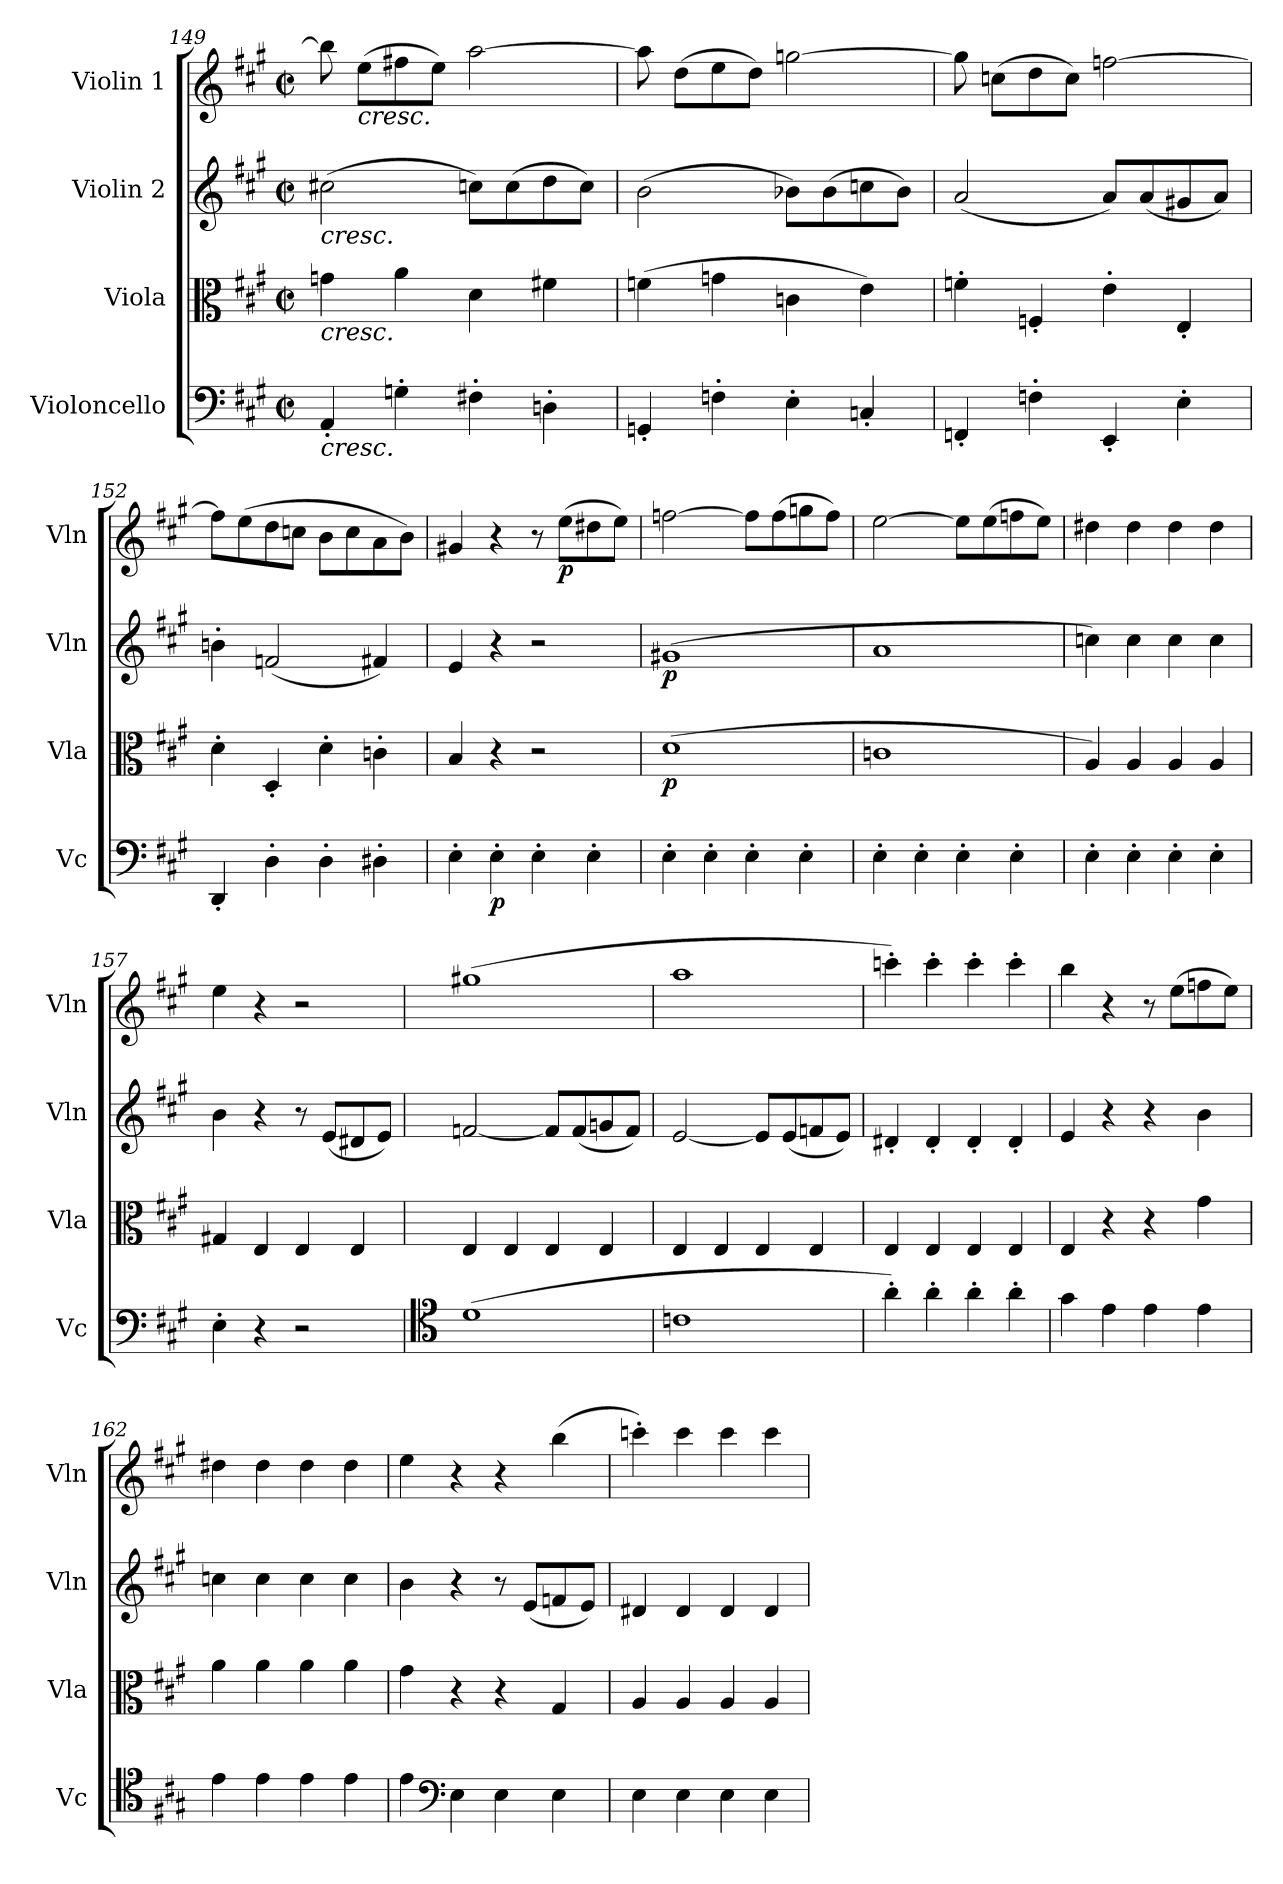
**kern	**dynam	**kern	**dynam	**kern	**dynam	**kern	**dynam
*part4	*part4	*part3	*part3	*part2	*part2	*part1	*part1
*staff4	*staff4	*staff3	*staff3	*staff2	*staff2	*staff1	*staff1
*I"Violoncello	*	*I"Viola	*	*I"Violin 2	*	*I"Violin 1	*
*I'Vc	*	*I'Vla	*	*I'Vln	*	*I'Vln	*
*clefF4	*	*clefC3	*	*clefG2	*	*clefG2	*
*k[f#c#g#]	*	*k[f#c#g#]	*	*k[f#c#g#]	*	*k[f#c#g#]	*
*M2/2	*	*M2/2	*	*M2/2	*	*M2/2	*
*met(c|)	*	*met(c|)	*	*met(c|)	*	*met(c|)	*
=149	=149	=149	=149	=149	=149	=149	=149
!	!	!	!	!LO:TX:b:i:t=cresc.	!	!	!
!	!	!LO:TX:b:i:t=cresc.	!	!	!	!	!
!LO:TX:b:i:t=cresc.	!	!	!	!	!	!	!
4AA'/	.	4gn\	.	(2cc#X\	.	8bb\]	.
!	!	!	!	!	!	!LO:TX:b:i:t=cresc.	!
.	.	.	.	.	.	(8ee\L	.
4Gn'\	.	4a\	.	.	.	8ff#X\	.
.	.	.	.	.	.	8ee\J)	.
4F#X'\	.	4d\	.	8ccn\L)	.	[2aa\	.
.	.	.	.	(8cc\	.	.	.
4Dn'\	.	4f#X\	.	8dd\	.	.	.
.	.	.	.	8cc\J)	.	.	.
!!LO:LB:g=z
=150	=150	=150	=150	=150	=150	=150	=150
4GGn'/	.	(4fn\	.	(2b\	.	8aa\]	.
.	.	.	.	.	.	(8dd\L	.
4Fn'\	.	4gn\	.	.	.	8ee\	.
.	.	.	.	.	.	8dd\J)	.
4E'\	.	4cn\	.	8b-X\L)	.	[2ggn\	.
.	.	.	.	(8b-\	.	.	.
4Cn'/	.	4e\)	.	8ccn\	.	.	.
.	.	.	.	8b-\J)	.	.	.
=151	=151	=151	=151	=151	=151	=151	=151
4FFn'/	.	4fn'\	.	(2a/	.	8gg\]	.
.	.	.	.	.	.	(8ccn\L	.
4Fn'\	.	4Fn'/	.	.	.	8dd\	.
.	.	.	.	.	.	8cc\J)	.
4EE'/	.	4e'\	.	8a/L)	.	[2ffn\	.
.	.	.	.	(8a/	.	.	.
4E'\	.	4E'/	.	8g#X/	.	.	.
.	.	.	.	8a/J)	.	.	.
=152	=152	=152	=152	=152	=152	=152	=152
4DD'/	.	4d'\	.	4bn'\	.	8ff\L]	.
.	.	.	.	.	.	(8ee\	.
4D'\	.	4D'/	.	(2fn/	.	8dd\	.
.	.	.	.	.	.	8ccn\J	.
4D'\	.	4d'\	.	.	.	8b\L	.
.	.	.	.	.	.	8cc\	.
4D#X'\	.	4cn'\	.	4f#X/)	.	8a\	.
.	.	.	.	.	.	8b\J)	.
=153	=153	=153	=153	=153	=153	=153	=153
4E'\	.	4B/	.	4e/	.	4g#X/	.
!	!LO:DY:b	!	!	!	!	!	!
4E'\	p	4r	.	4r	.	4r	.
4E'\	.	2r	.	2r	.	8r	.
!	!	!	!	!	!	!	!LO:DY:b
.	.	.	.	.	.	(8ee\L	p
4E'\	.	.	.	.	.	8dd#X\	.
.	.	.	.	.	.	8ee\J)	.
=154	=154	=154	=154	=154	=154	=154	=154
!	!	!	!LO:DY:b	!	!LO:DY:b	!	!
4E'\	.	(1d	p	(1g#X	p	[2ffn\	.
4E'\	.	.	.	.	.	.	.
4E'\	.	.	.	.	.	8ff\L]	.
.	.	.	.	.	.	(8ff\	.
4E'\	.	.	.	.	.	8ggn\	.
.	.	.	.	.	.	8ff\J)	.
!!LO:LB:g=z
=155	=155	=155	=155	=155	=155	=155	=155
4E'\	.	1cn	.	1a	.	[2ee\	.
4E'\	.	.	.	.	.	.	.
4E'\	.	.	.	.	.	8ee\L]	.
.	.	.	.	.	.	(8ee\	.
4E'\	.	.	.	.	.	8ffn\	.
.	.	.	.	.	.	8ee\J)	.
=156	=156	=156	=156	=156	=156	=156	=156
4E'\	.	4A/)	.	4ccn\)	.	4dd#X\	.
4E'\	.	4A/	.	4cc\	.	4dd#\	.
4E'\	.	4A/	.	4cc\	.	4dd#\	.
4E'\	.	4A/	.	4cc\	.	4dd#\	.
=157	=157	=157	=157	=157	=157	=157	=157
4E'\	.	4G#X/	.	4b\	.	4ee\	.
4r	.	4E/	.	4r	.	4r	.
2r	.	4E/	.	8r	.	2r	.
.	.	.	.	(8e/L	.	.	.
.	.	4E/	.	8d#X/	.	.	.
.	.	.	.	8e/J)	.	.	.
!!LO:LB:g=z
=158	=158	=158	=158	=158	=158	=158	=158
*clefC4	*	*	*	*	*	*	*
(1d	.	4E/	.	[2fn/	.	(1gg#X	.
.	.	4E/	.	.	.	.	.
.	.	4E/	.	8f/L]	.	.	.
.	.	.	.	(8f/	.	.	.
.	.	4E/	.	8gn/	.	.	.
.	.	.	.	8f/J)	.	.	.
=159	=159	=159	=159	=159	=159	=159	=159
1cn	.	4E/	.	[2e/	.	1aa	.
.	.	4E/	.	.	.	.	.
.	.	4E/	.	8e/L]	.	.	.
.	.	.	.	(8e/	.	.	.
.	.	4E/	.	8fn/	.	.	.
.	.	.	.	8e/J)	.	.	.
=160	=160	=160	=160	=160	=160	=160	=160
4a'\)	.	4E/	.	4d#X'/	.	4cccn'\)	.
4a'\	.	4E/	.	4d#'/	.	4ccc'\	.
4a'\	.	4E/	.	4d#'/	.	4ccc'\	.
4a'\	.	4E/	.	4d#'/	.	4ccc'\	.
=161	=161	=161	=161	=161	=161	=161	=161
4g#\	.	4E/	.	4e/	.	4bb\	.
4e\	.	4r	.	4r	.	4r	.
4e\	.	4r	.	4r	.	8r	.
.	.	.	.	.	.	(8ee\L	.
4e\	.	4g#\	.	4b\	.	8ffn\	.
.	.	.	.	.	.	8ee\J)	.
=162	=162	=162	=162	=162	=162	=162	=162
4e\	.	4a\	.	4ccn\	.	4dd#X\	.
4e\	.	4a\	.	4cc\	.	4dd#\	.
4e\	.	4a\	.	4cc\	.	4dd#\	.
4e\	.	4a\	.	4cc\	.	4dd#\	.
=163	=163	=163	=163	=163	=163	=163	=163
4e\	.	4g#\	.	4b\	.	4ee\	.
*clefF4	*	*	*	*	*	*	*
4E\	.	4r	.	4r	.	4r	.
4E\	.	4r	.	8r	.	4r	.
.	.	.	.	(8e/L	.	.	.
4E\	.	4G#/	.	8fn/	.	(4bb\	.
.	.	.	.	8e/J)	.	.	.
=164	=164	=164	=164	=164	=164	=164	=164
4E\	.	4A/	.	4d#X/	.	4cccn'\)	.
4E\	.	4A/	.	4d#/	.	4ccc\	.
4E\	.	4A/	.	4d#/	.	4ccc\	.
4E\	.	4A/	.	4d#/	.	4ccc\	.
=	=	=	=	=	=	=	=
*-	*-	*-	*-	*-	*-	*-	*-
